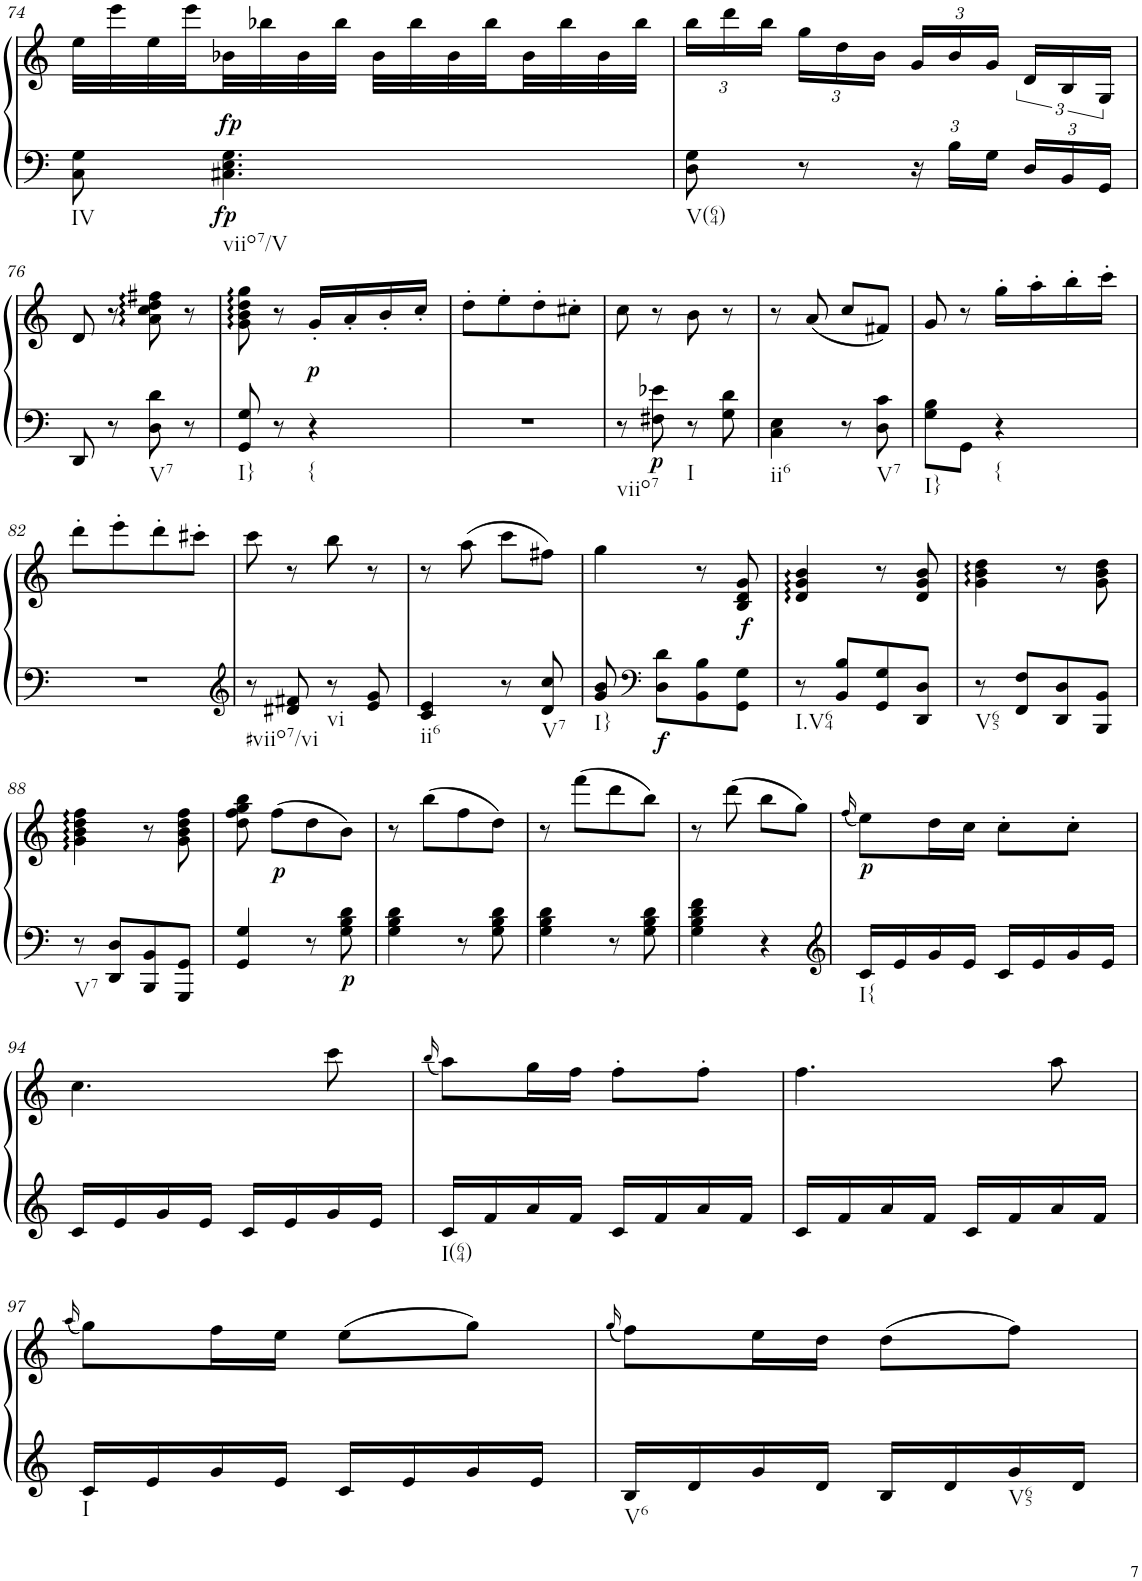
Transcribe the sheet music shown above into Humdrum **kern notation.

**kern	**kern	**dynam
*part1	*part1	*part1
*staff2	*staff1	*staff1/2
*I"Klavier linke Hand	*	*
!!LO:PB:g=z
*clefF4	*clefG2	*
*k[]	*k[]	*
*M2/4	*M2/4	*
=74	=74	=74
!LO:TX:b:t=IV	!	!
8C\ 8G\	32ee\LLL	.
.	32eee\	.
.	32ee\	.
.	32eee\	.
!LO:TX:b:t=viio7/V	!	!
!	!	!LO:DY:a=2
!	!	!LO:DY:n=1:b=2
4.C#X\ 4.E\ 4.G\	32b-X\	fp fp
.	32bb-X\	.
.	32b-\	.
.	32bb-\JJJ	.
.	32b-\LLL	.
.	32bb-\	.
.	32b-\	.
.	32bb-\	.
.	32b-\	.
.	32bb-\	.
.	32b-\	.
.	32bb-\JJJ	.
=75	=75	=75
*	*Xbrackettup	*
!LO:TX:b:t=V(64)	!	!
8D\ 8G\	24bb\LL	.
.	24ddd\	.
.	24bb\JJ	.
8r	24gg\LL	.
.	24dd\	.
.	24b\JJ	.
*Xbrackettup	*	*
24r	24g/LL	.
24B\LL	24b/	.
24G\JJ	24g/JJ	.
*	*brackettup	*
24D/LL	24d/LL	.
24BB/	24B/	.
24GG/JJ	24G/JJ	.
!!LO:LB:g=z
=76	=76	=76
8DD/	8d/	.
8r	8r	.
!LO:TX:b:t=V7	!	!
8D\ 8d\	8a\ 8cc\ 8dd\ 8ff#X\	.
8r	8r	.
=77	=77	=77
!LO:TX:b:t=I}	!	!
8GG/ 8G/	8g\ 8b\ 8dd\ 8gg\	.
8r	8r	.
!LO:TX:b:t={	!	!
!	!	!LO:DY:b
4r	16g'/LL	p
.	16a'/	.
.	16b'/	.
.	16cc'/JJ	.
=78	=78	=78
2r	8dd'\L	.
.	8ee'\	.
.	8dd'\	.
.	8cc#X'\J	.
=79	=79	=79
!LO:TX:b:t=viio7	!	!
8r	8cc\	.
!	!	!LO:DY:b=2
8F#X\ 8e-X\	8r	p
!LO:TX:b:t=I	!	!
8r	8b\	.
8G\ 8d\	8r	.
=80	=80	=80
!LO:TX:b:t=ii6	!	!
4C\ 4E\	8r	.
.	(8a/	.
8r	8cc/L	.
!LO:TX:b:t=V7	!	!
8D\ 8c\	8f#X/J)	.
=81	=81	=81
!LO:TX:b:t=I}	!	!
8G\ 8B\L	8g/	.
8GG\J	8r	.
!LO:TX:b:t={	!	!
4r	16gg'\LL	.
.	16aa'\	.
.	16bb'\	.
.	16ccc'\JJ	.
!!LO:LB:g=z
=82	=82	=82
2r	8ddd'\L	.
.	8eee'\	.
.	8ddd'\	.
.	8ccc#X'\J	.
=83	=83	=83
*clefG2	*	*
!LO:TX:b:t=#viio7/vi	!	!
8r	8ccc\	.
8d#X/ 8f#X/	8r	.
!LO:TX:b:t=vi	!	!
8r	8bb\	.
8e/ 8g/	8r	.
=84	=84	=84
!LO:TX:b:t=ii6	!	!
4c/ 4e/	8r	.
.	(8aa\	.
8r	8ccc\L	.
!LO:TX:b:t=V7	!	!
8d/ 8cc/	8ff#X\J)	.
=85	=85	=85
!LO:TX:b:t=I}	!	!
8g/ 8b/	4gg\	.
*clefF4	*	*
!	!	!LO:DY:b=2
8D\ 8d\L	.	f
8BB\ 8B\	8r	.
!	!	!LO:DY:b
8GG\ 8G\J	8B/ 8d/ 8g/	f
=86	=86	=86
!LO:TX:b:t=I.V64	!	!
8r	4d/ 4g/ 4b/	.
8BB/ 8B/L	.	.
8GG/ 8G/	8r	.
8DD/ 8D/J	8d/ 8g/ 8b/	.
=87	=87	=87
!LO:TX:b:t=V65	!	!
8r	4g\ 4b\ 4dd\	.
8FF/ 8F/L	.	.
8DD/ 8D/	8r	.
8BBB/ 8BB/J	8g\ 8b\ 8dd\	.
!!LO:LB:g=z
=88	=88	=88
!LO:TX:b:t=V7	!	!
8r	4g\ 4b\ 4dd\ 4ff\	.
8DD/ 8D/L	.	.
8BBB/ 8BB/	8r	.
8GGG/ 8GG/J	8g\ 8b\ 8dd\ 8ff\	.
=89	=89	=89
4GG/ 4G/	8dd\ 8ff\ 8gg\ 8bb\	.
!	!	!LO:DY:b
.	(8ff\L	p
8r	8dd\	.
!	!	!LO:DY:b=2
8G\ 8B\ 8d\	8b\J)	p
=90	=90	=90
4G\ 4B\ 4d\	8r	.
.	(8bb\L	.
8r	8ff\	.
8G\ 8B\ 8d\	8dd\J)	.
=91	=91	=91
4G\ 4B\ 4d\	8r	.
.	(8fff\L	.
8r	8ddd\	.
8G\ 8B\ 8d\	8bb\J)	.
=92	=92	=92
4G\ 4B\ 4d\ 4f\	8r	.
.	(8ddd\	.
4r	8bb\L	.
.	8gg\J)	.
=93	=93	=93
*clefG2	*	*
.	(16qff/	.
!LO:TX:b:t=I{	!	!
!	!	!LO:DY:b
16c/LL	8ee\L)	p
16e/	.	.
16g/	16dd\L	.
16e/JJ	16cc\JJ	.
16c/LL	8cc'\L	.
16e/	.	.
16g/	8cc'\J	.
16e/JJ	.	.
!!LO:LB:g=z
=94	=94	=94
16c/LL	4.cc\	.
16e/	.	.
16g/	.	.
16e/JJ	.	.
16c/LL	.	.
16e/	.	.
16g/	8ccc\	.
16e/JJ	.	.
=95	=95	=95
.	(16qbb/	.
!LO:TX:b:t=I(64)	!	!
16c/LL	8aa\L)	.
16f/	.	.
16a/	16gg\L	.
16f/JJ	16ff\JJ	.
16c/LL	8ff'\L	.
16f/	.	.
16a/	8ff'\J	.
16f/JJ	.	.
=96	=96	=96
16c/LL	4.ff\	.
16f/	.	.
16a/	.	.
16f/JJ	.	.
16c/LL	.	.
16f/	.	.
16a/	8aa\	.
16f/JJ	.	.
!!LO:LB:g=z
=97	=97	=97
.	(16qaa/	.
!LO:TX:b:t=I	!	!
16c/LL	8gg\L)	.
16e/	.	.
16g/	16ff\L	.
16e/JJ	16ee\JJ	.
16c/LL	(8ee\L	.
16e/	.	.
16g/	8gg\J)	.
16e/JJ	.	.
=98	=98	=98
.	(16qgg/	.
!LO:TX:b:t=V6	!	!
16B/LL	8ff\L)	.
16d/	.	.
16g/	16ee\L	.
16d/JJ	16dd\JJ	.
16B/LL	(8dd\L	.
16d/	.	.
!LO:TX:b:t=V65	!	!
16g/	8ff\J)	.
16d/JJ	.	.
=	=	=
*-	*-	*-
